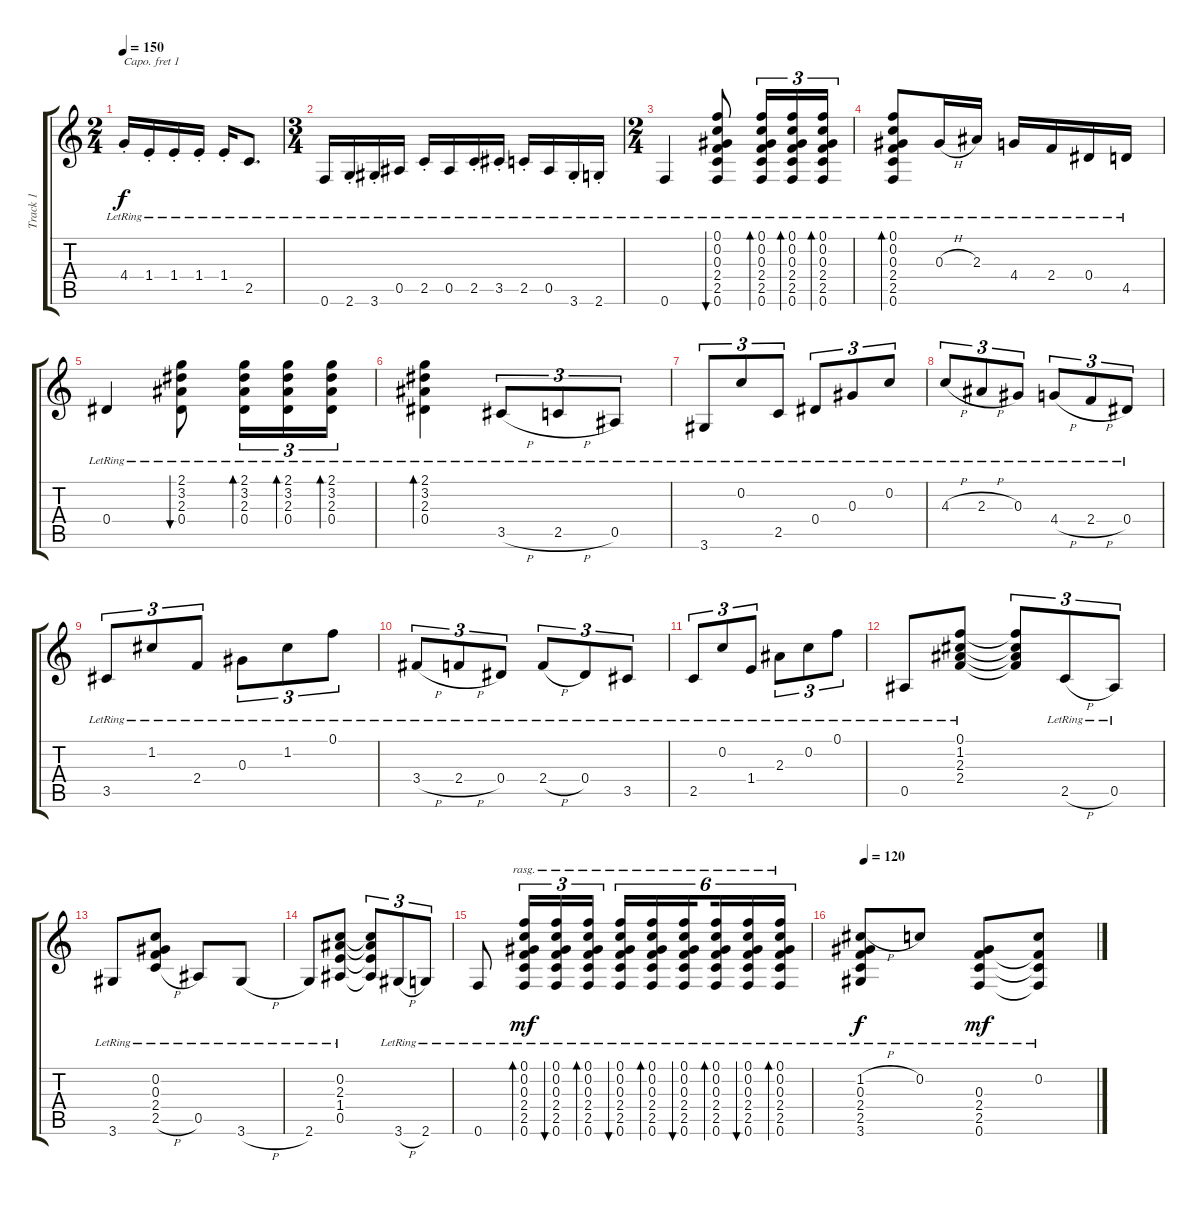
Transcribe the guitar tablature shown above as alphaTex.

\track ("Track 1" "Track 1") {instrument acousticguitarnylon}
\staff {score tabs}
\capo 1
\tuning (E4 B3 G3 D3 A2 E2) {hide}
\ts (2 4)
\tempo 150
\clef g2
\ks c
4.4{st lr}.16{dy f} 1.4{st lr}.16 1.4{st lr}.16 1.4{st lr}.16 1.4{st lr}.16 2.5{lr}.8{d} |
\ts (3 4)
0.6{lr}.16 2.6{st lr}.16 3.6{st lr}.16 0.5{lr}.16 2.5{st lr}.16 0.5{lr}.16 2.5{st lr}.16 3.5{st lr}.16 2.5{st lr}.16 0.5{lr}.16 3.6{st lr}.16 2.6{st lr}.16 |
\ts (2 4)
0.6{lr}.4 (0.1{lr} 0.2{lr} 0.3{lr} 2.4{lr} 2.5{lr} 0.6{lr}).8{bu 120} (0.1{lr} 0.2{lr} 0.3{lr} 2.4{lr} 2.5{lr} 0.6{lr}).16{tu (3 2) bd 120} (0.1{lr} 0.2{lr} 0.3{lr} 2.4{lr} 2.5{lr} 0.6{lr}).16{tu (3 2) bd 120} (0.1{lr} 0.2{lr} 0.3{lr} 2.4{lr} 2.5{lr} 0.6{lr}).16{tu (3 2) bd 120} |
(0.1{lr} 0.2{lr} 0.3{lr} 2.4{lr} 2.5{lr} 0.6{lr}).8{bd 120} 0.3{h lr}.16 2.3{lr}.16 4.4{lr}.16 2.4{lr}.16 0.4{lr}.16 4.5{lr}.16 |
0.4{lr}.4 (2.1{lr} 3.2{lr} 2.3{lr} 0.4{lr}).8{bu 120} (2.1{lr} 3.2{lr} 2.3{lr} 0.4{lr}).16{tu (3 2) bd 120} (2.1{lr} 3.2{lr} 2.3{lr} 0.4{lr}).16{tu (3 2) bd 120} (2.1{lr} 3.2{lr} 2.3{lr} 0.4{lr}).16{tu (3 2) bd 120} |
(2.1{lr} 3.2{lr} 2.3{lr} 0.4{lr}).4{bd 120} 3.5{h lr}.8{tu (3 2)} 2.5{h lr}.8{tu (3 2)} 0.5{lr}.8{tu (3 2)} |
3.6{lr}.8{tu (3 2)} 0.2{lr}.8{tu (3 2)} 2.5{lr}.8{tu (3 2)} 0.4{lr}.8{tu (3 2)} 0.3{lr}.8{tu (3 2)} 0.2{lr}.8{tu (3 2)} |
4.3{h lr}.8{tu (3 2)} 2.3{h lr}.8{tu (3 2)} 0.3{lr}.8{tu (3 2)} 4.4{h lr}.8{tu (3 2)} 2.4{h lr}.8{tu (3 2)} 0.4{lr}.8{tu (3 2)} |
3.5{lr}.8{tu (3 2)} 1.2{lr}.8{tu (3 2)} 2.4{lr}.8{tu (3 2)} 0.3{lr}.8{tu (3 2)} 1.2{lr}.8{tu (3 2)} 0.1{lr}.8{tu (3 2)} |
3.4{h lr}.8{tu (3 2)} 2.4{h lr}.8{tu (3 2)} 0.4{lr}.8{tu (3 2)} 2.4{h lr}.8{tu (3 2)} 0.4{lr}.8{tu (3 2)} 3.5{lr}.8{tu (3 2)} |
2.5{lr}.8{tu (3 2)} 0.2{lr}.8{tu (3 2)} 1.4{lr}.8{tu (3 2)} 2.3{lr}.8{tu (3 2)} 0.2{lr}.8{tu (3 2)} 0.1{lr}.8{tu (3 2)} |
0.5{lr}.8 (0.1{lr} 1.2{lr} 2.3{lr} 2.4{lr}).8 (0.1{t} 1.2{t} 2.3{t} 2.4{t}).8{tu (3 2)} 2.5{h lr}.8{tu (3 2)} 0.5{lr}.8{tu (3 2)} |
3.6{lr}.8 (0.2{lr} 0.3{lr} 2.4{lr} 2.5{h lr}).8 0.5{lr}.8 3.6{h lr}.8 |
2.6{lr}.8 (0.2{lr} 2.3{lr} 1.4{lr} 0.5{lr}).8 (0.2{t} 2.3{t} 1.4{t} 0.5{t}).8{tu (3 2)} 3.6{h lr}.8{tu (3 2)} 2.6{lr}.8{tu (3 2)} |
0.6{lr}.8 (0.1{lr} 0.2{lr} 0.3{lr} 2.4{lr} 2.5{lr} 0.6{lr}).16{tu (3 2) bd 120 rasg ii dy mf} (0.1{lr} 0.2{lr} 0.3{lr} 2.4{lr} 2.5{lr} 0.6{lr}).16{tu (3 2) bu 120 rasg ii} (0.1{lr} 0.2{lr} 0.3{lr} 2.4{lr} 2.5{lr} 0.6{lr}).16{tu (3 2) bd 120 rasg ii} (0.1{lr} 0.2{lr} 0.3{lr} 2.4{lr} 2.5{lr} 0.6{lr}).16{tu (6 4) bu 120 rasg ii} (0.1{lr} 0.2{lr} 0.3{lr} 2.4{lr} 2.5{lr} 0.6{lr}).16{tu (6 4) bd 120 rasg ii} (0.1{lr} 0.2{lr} 0.3{lr} 2.4{lr} 2.5{lr} 0.6{lr}).16{tu (6 4) bu 120 rasg ii beam splitsecondary} (0.1{lr} 0.2{lr} 0.3{lr} 2.4{lr} 2.5{lr} 0.6{lr}).16{tu (6 4) bd 120 rasg ii} (0.1{lr} 0.2{lr} 0.3{lr} 2.4{lr} 2.5{lr} 0.6{lr}).16{tu (6 4) bu 120 rasg ii} (0.1{lr} 0.2{lr} 0.3{lr} 2.4{lr} 2.5{lr} 0.6{lr}).16{tu (6 4) bd 120 rasg ii} |
\tempo 120
(1.2{h lr} 0.3{lr} 2.4{lr} 2.5{lr} 3.6{lr}).8{dy f} 0.2{lr}.8 (0.3{lr} 2.4{lr} 2.5{lr} 0.6{lr}).8{dy mf} (0.2{lr} 2.4{t} 2.5{t} 0.6{t}).8
